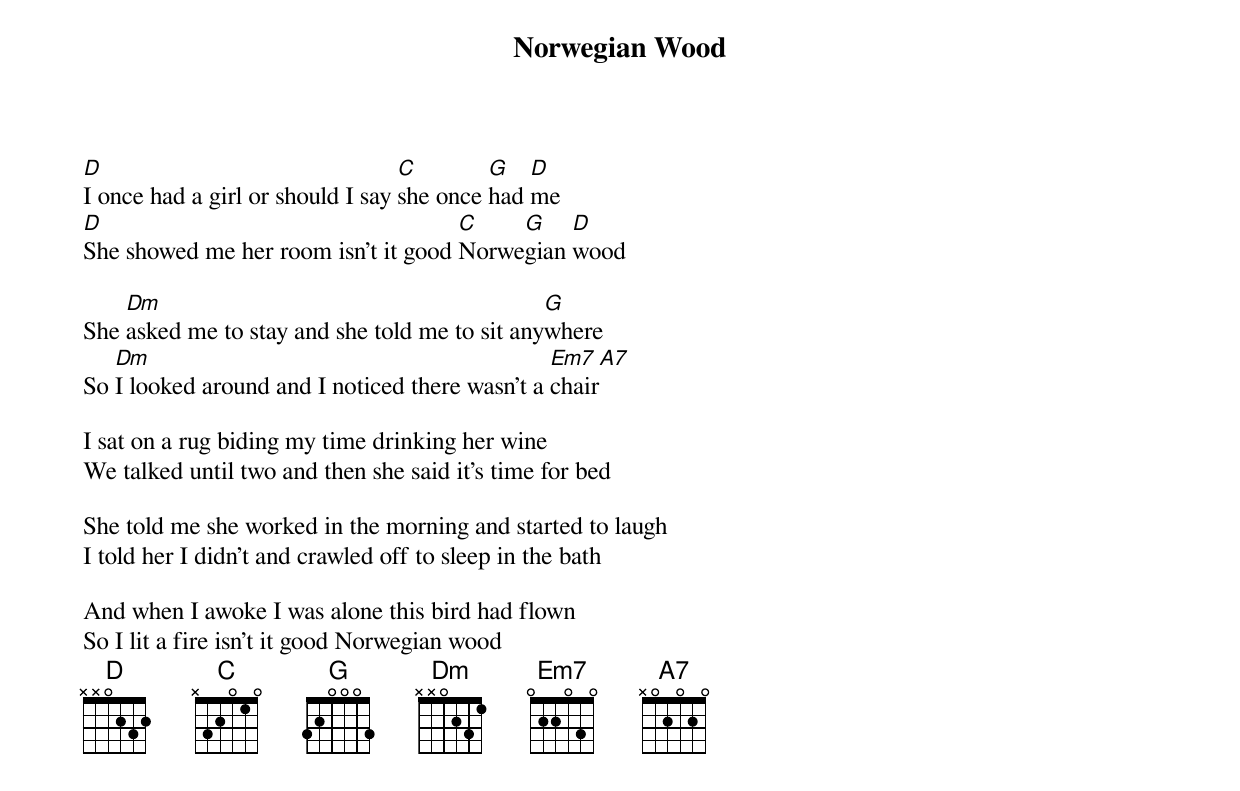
{title: Norwegian Wood}

[D]I once had a girl or should I say [C]she once [G]had [D]me
[D]She showed me her room isn't it good [C]Norwe[G]gian [D]wood

She [Dm]asked me to stay and she told me to sit any[G]where
So [Dm]I looked around and I noticed there wasn't a [Em7]chair[A7]

I sat on a rug biding my time drinking her wine
We talked until two and then she said it's time for bed

She told me she worked in the morning and started to laugh
I told her I didn't and crawled off to sleep in the bath

And when I awoke I was alone this bird had flown
So I lit a fire isn't it good Norwegian wood
